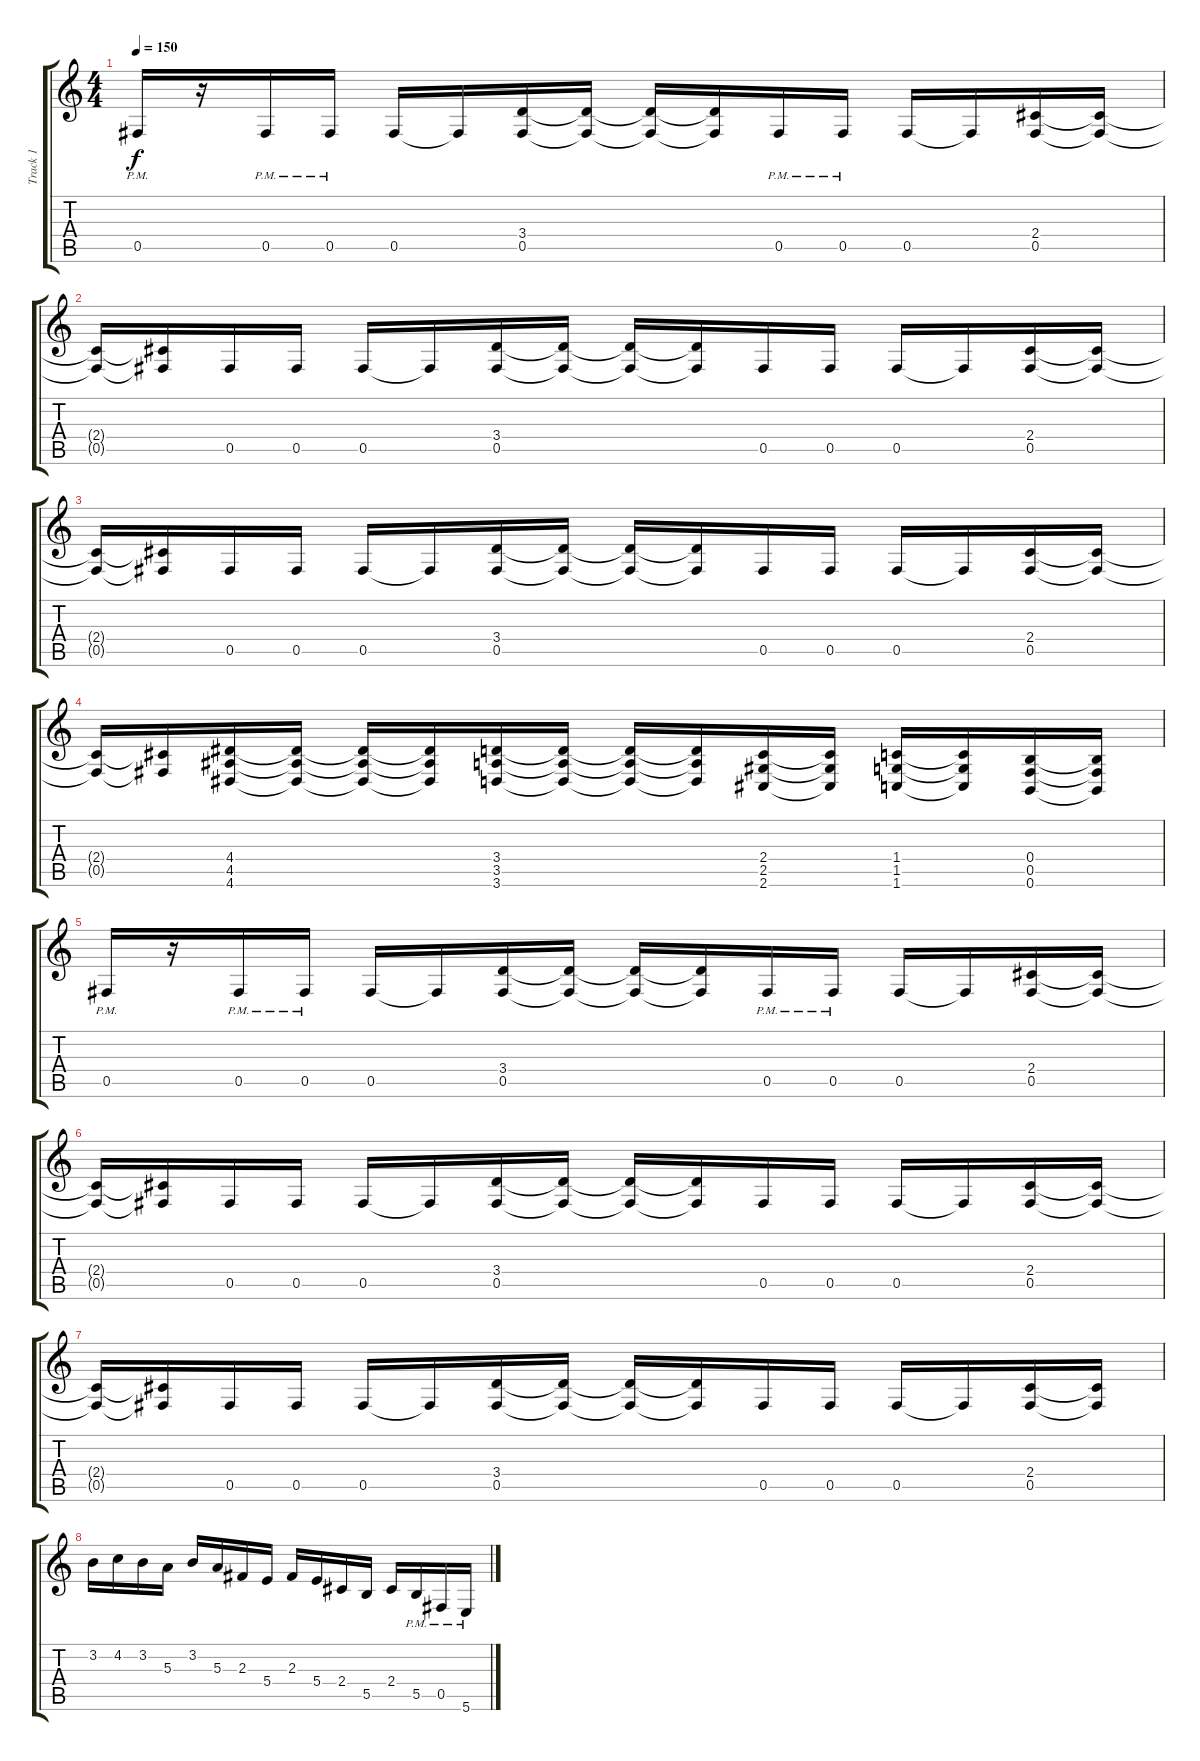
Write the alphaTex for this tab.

\track ("Track 1" "Track 1") {instrument distortionguitar}
\staff {score tabs}
\tuning (Db4 Ab3 E3 B2 Gb2 B1) {hide}
\ts (4 4)
\tempo 150
\clef g2
\ks c
0.5{pm}.16{dy f} r.16 0.5{pm}.16 0.5{pm}.16 0.5.16 0.5{t}.16 (3.4 0.5).16 (3.4{t} 0.5{t}).16 (3.4{t} 0.5{t}).16 (3.4{t} 0.5{t}).16 0.5{pm}.16 0.5{pm}.16 0.5.16 0.5{t}.16 (2.4 0.5).16 (2.4{t} 0.5{t}).16 |
(2.4{t} 0.5{t}).16 (2.4{t} 0.5{t}).16 0.5.16 0.5.16 0.5.16 0.5{t}.16 (3.4 0.5).16 (3.4{t} 0.5{t}).16 (3.4{t} 0.5{t}).16 (3.4{t} 0.5{t}).16 0.5.16 0.5.16 0.5.16 0.5{t}.16 (2.4 0.5).16 (2.4{t} 0.5{t}).16 |
(2.4{t} 0.5{t}).16 (2.4{t} 0.5{t}).16 0.5.16 0.5.16 0.5.16 0.5{t}.16 (3.4 0.5).16 (3.4{t} 0.5{t}).16 (3.4{t} 0.5{t}).16 (3.4{t} 0.5{t}).16 0.5.16 0.5.16 0.5.16 0.5{t}.16 (2.4 0.5).16 (2.4{t} 0.5{t}).16 |
(2.4{t} 0.5{t}).16 (2.4{t} 0.5{t}).16 (4.4 4.5 4.6).16 (4.4{t} 4.5{t} 4.6{t}).16 (4.4{t} 4.5{t} 4.6{t}).16 (4.4{t} 4.5{t} 4.6{t}).16 (3.4 3.5 3.6).16 (3.4{t} 3.5{t} 3.6{t}).16 (3.4{t} 3.5{t} 3.6{t}).16 (3.4{t} 3.5{t} 3.6{t}).16 (2.4 2.5 2.6).16 (2.4{t} 2.5{t} 2.6{t}).16 (1.4 1.5 1.6).16 (1.4{t} 1.5{t} 1.6{t}).16 (0.4 0.5 0.6).16 (0.4{t} 0.5{t} 0.6{t}).16 |
0.5{pm}.16 r.16 0.5{pm}.16 0.5{pm}.16 0.5.16 0.5{t}.16 (3.4 0.5).16 (3.4{t} 0.5{t}).16 (3.4{t} 0.5{t}).16 (3.4{t} 0.5{t}).16 0.5{pm}.16 0.5{pm}.16 0.5.16 0.5{t}.16 (2.4 0.5).16 (2.4{t} 0.5{t}).16 |
(2.4{t} 0.5{t}).16 (2.4{t} 0.5{t}).16 0.5.16 0.5.16 0.5.16 0.5{t}.16 (3.4 0.5).16 (3.4{t} 0.5{t}).16 (3.4{t} 0.5{t}).16 (3.4{t} 0.5{t}).16 0.5.16 0.5.16 0.5.16 0.5{t}.16 (2.4 0.5).16 (2.4{t} 0.5{t}).16 |
(2.4{t} 0.5{t}).16 (2.4{t} 0.5{t}).16 0.5.16 0.5.16 0.5.16 0.5{t}.16 (3.4 0.5).16 (3.4{t} 0.5{t}).16 (3.4{t} 0.5{t}).16 (3.4{t} 0.5{t}).16 0.5.16 0.5.16 0.5.16 0.5{t}.16 (2.4 0.5).16 (2.4{t} 0.5{t}).16 |
3.2.16 4.2.16 3.2.16 5.3.16 3.2.16 5.3.16 2.3.16 5.4.16 2.3.16 5.4.16 2.4.16 5.5.16 2.4.16 5.5{pm}.16 0.5{pm}.16 5.6{pm}.16
